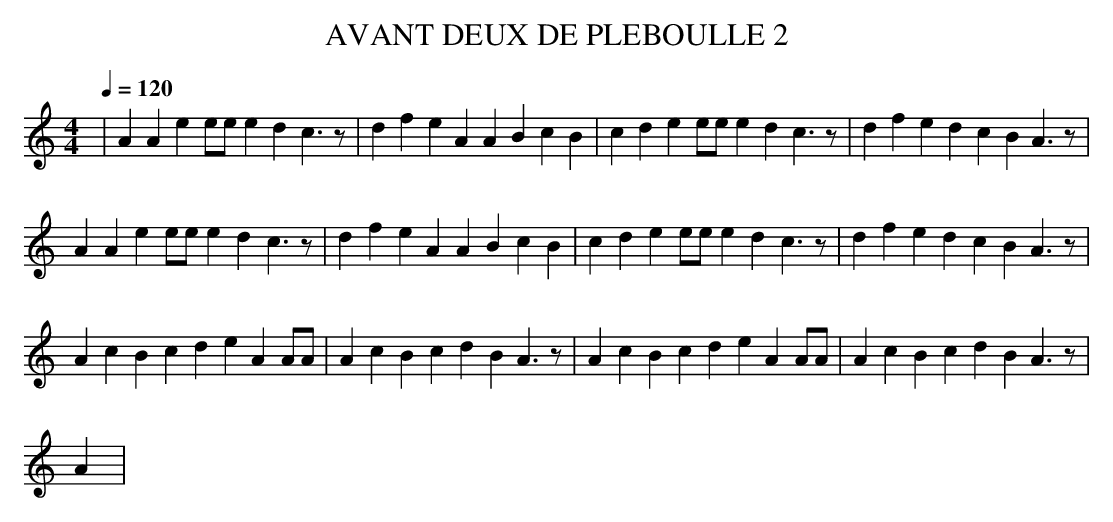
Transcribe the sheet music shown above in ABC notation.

X:1
T:AVANT DEUX DE PLEBOULLE 2
M:4/4
L:1/4
Q:1/4=120
K:C
|AAee/2e/2 edc3/2 z/2 |dfeA ABcB|cdee/2e/2 edc3/2 z/2 |dfed cBA3/2 z/2 |
AAee/2e/2 edc3/2 z/2 |dfeA ABcB|cdee/2e/2 edc3/2 z/2 |dfed cBA3/2 z/2 |
AcBc deAA/2A/2|AcBc dBA3/2 z/2 |AcBc deAA/2A/2|AcBc dBA3/2 z/2 |
A|
